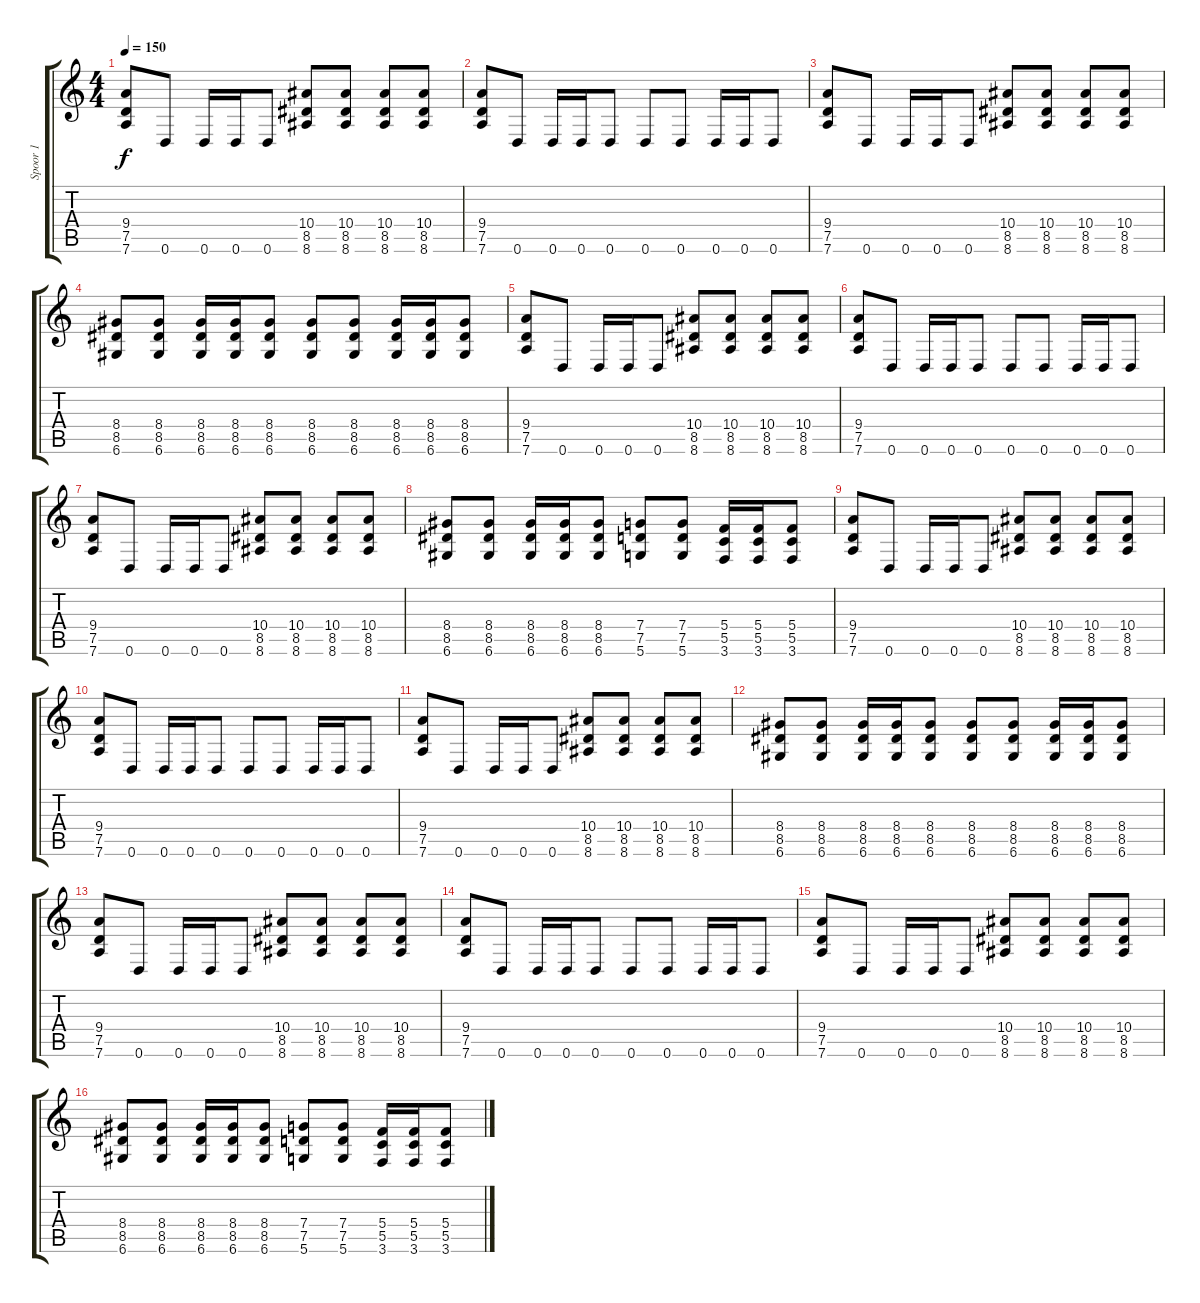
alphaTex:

\track ("Spoor 1" "Spoor 1") {instrument distortionguitar}
\staff {score tabs}
\tuning (D4 A3 F3 C3 G2 D2) {hide}
\ts (4 4)
\tempo 150
\clef g2
\ks c
(9.4 7.5 7.6).8{dy f} 0.6.8 0.6.16 0.6.16 0.6.8 (10.4 8.5 8.6).8 (10.4 8.5 8.6).8 (10.4 8.5 8.6).8 (10.4 8.5 8.6).8 |
(9.4 7.5 7.6).8 0.6.8 0.6.16 0.6.16 0.6.8 0.6.8 0.6.8 0.6.16 0.6.16 0.6.8 |
(9.4 7.5 7.6).8 0.6.8 0.6.16 0.6.16 0.6.8 (10.4 8.5 8.6).8 (10.4 8.5 8.6).8 (10.4 8.5 8.6).8 (10.4 8.5 8.6).8 |
(8.4 8.5 6.6).8 (8.4 8.5 6.6).8 (8.4 8.5 6.6).16 (8.4 8.5 6.6).16 (8.4 8.5 6.6).8 (8.4 8.5 6.6).8 (8.4 8.5 6.6).8 (8.4 8.5 6.6).16 (8.4 8.5 6.6).16 (8.4 8.5 6.6).8 |
(9.4 7.5 7.6).8 0.6.8 0.6.16 0.6.16 0.6.8 (10.4 8.5 8.6).8 (10.4 8.5 8.6).8 (10.4 8.5 8.6).8 (10.4 8.5 8.6).8 |
(9.4 7.5 7.6).8 0.6.8 0.6.16 0.6.16 0.6.8 0.6.8 0.6.8 0.6.16 0.6.16 0.6.8 |
(9.4 7.5 7.6).8 0.6.8 0.6.16 0.6.16 0.6.8 (10.4 8.5 8.6).8 (10.4 8.5 8.6).8 (10.4 8.5 8.6).8 (10.4 8.5 8.6).8 |
(8.4 8.5 6.6).8 (8.4 8.5 6.6).8 (8.4 8.5 6.6).16 (8.4 8.5 6.6).16 (8.4 8.5 6.6).8 (7.4 7.5 5.6).8 (7.4 7.5 5.6).8 (5.4 5.5 3.6).16 (5.4 5.5 3.6).16 (5.4 5.5 3.6).8 |
(9.4 7.5 7.6).8 0.6.8 0.6.16 0.6.16 0.6.8 (10.4 8.5 8.6).8 (10.4 8.5 8.6).8 (10.4 8.5 8.6).8 (10.4 8.5 8.6).8 |
(9.4 7.5 7.6).8 0.6.8 0.6.16 0.6.16 0.6.8 0.6.8 0.6.8 0.6.16 0.6.16 0.6.8 |
(9.4 7.5 7.6).8 0.6.8 0.6.16 0.6.16 0.6.8 (10.4 8.5 8.6).8 (10.4 8.5 8.6).8 (10.4 8.5 8.6).8 (10.4 8.5 8.6).8 |
(8.4 8.5 6.6).8 (8.4 8.5 6.6).8 (8.4 8.5 6.6).16 (8.4 8.5 6.6).16 (8.4 8.5 6.6).8 (8.4 8.5 6.6).8 (8.4 8.5 6.6).8 (8.4 8.5 6.6).16 (8.4 8.5 6.6).16 (8.4 8.5 6.6).8 |
(9.4 7.5 7.6).8 0.6.8 0.6.16 0.6.16 0.6.8 (10.4 8.5 8.6).8 (10.4 8.5 8.6).8 (10.4 8.5 8.6).8 (10.4 8.5 8.6).8 |
(9.4 7.5 7.6).8 0.6.8 0.6.16 0.6.16 0.6.8 0.6.8 0.6.8 0.6.16 0.6.16 0.6.8 |
(9.4 7.5 7.6).8 0.6.8 0.6.16 0.6.16 0.6.8 (10.4 8.5 8.6).8 (10.4 8.5 8.6).8 (10.4 8.5 8.6).8 (10.4 8.5 8.6).8 |
(8.4 8.5 6.6).8 (8.4 8.5 6.6).8 (8.4 8.5 6.6).16 (8.4 8.5 6.6).16 (8.4 8.5 6.6).8 (7.4 7.5 5.6).8 (7.4 7.5 5.6).8 (5.4 5.5 3.6).16 (5.4 5.5 3.6).16 (5.4 5.5 3.6).8
